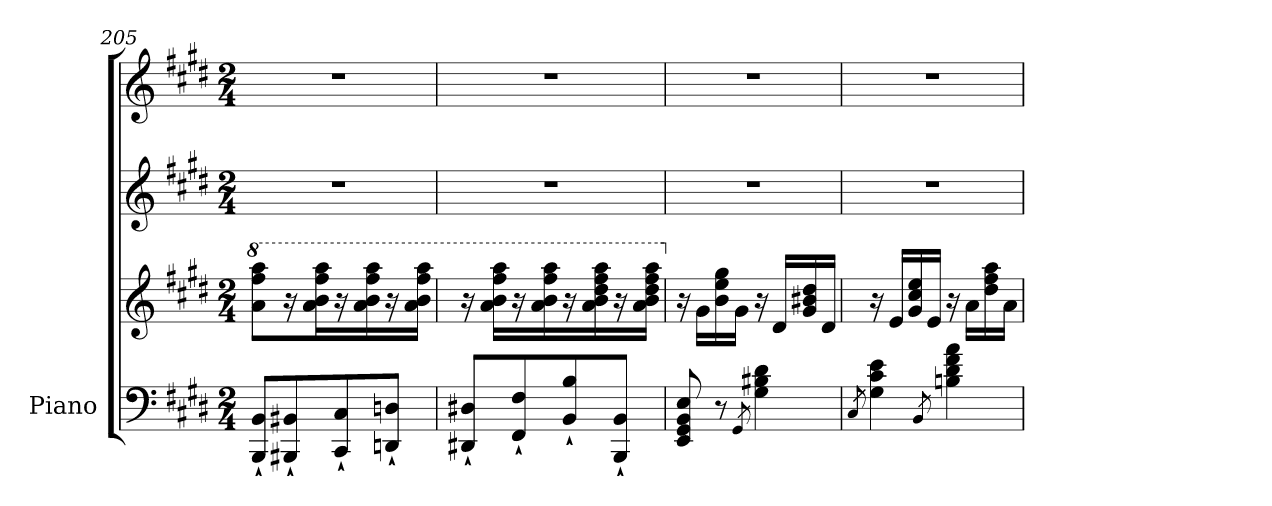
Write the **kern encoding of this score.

**kern	**kern	**kern	**kern
*part1	*part1	*part1	*part1
*staff4	*staff3	*staff2	*staff1
*I"Piano	*	*	*
*I'Pno.	*	*	*
!!LO:PB:g=z
*clefF4	*clefG2	*clefG2	*clefG2
*k[f#c#g#d#]	*k[f#c#g#d#]	*k[f#c#g#d#]	*k[f#c#g#d#]
*M2/4	*M2/4	*M2/4	*M2/4
*	*8va	*	*
=205	=205	=205	=205
8BBB/` 8BB/`L	8aa\ 8fff#\ 8aaa\L	2r	2r
8BBB#X/` 8BB#X/`	16r	.	.
.	16aa\ 16bb\ 16fff#\ 16aaa\L	.	.
8CC#/` 8C#/`	16r	.	.
.	16aa\ 16bb\ 16fff#\ 16aaa\	.	.
8DDn/` 8Dn/`J	16r	.	.
.	16aa\ 16bb\ 16fff#\ 16aaa\JJ	.	.
=206	=206	=206	=206
8DD#X/` 8D#X/`L	16r	2r	2r
.	16aa\ 16bb\ 16fff#\ 16aaa\LL	.	.
8FF#/` 8F#/`	16r	.	.
.	16aa\ 16bb\ 16fff#\ 16aaa\	.	.
8BB/` 8B/`	16r	.	.
.	16aa\ 16bb\ 16ddd#\ 16fff#\ 16aaa\	.	.
8BBB/` 8BB/`J	16r	.	.
.	16aa\ 16bb\ 16ddd#\ 16fff#\ 16aaa\JJ	.	.
=207	=207	=207	=207
*	*X8va	*	*
8EE/ 8GG#/ 8BB/ 8E/	16r	2r	2r
.	16g#\LL	.	.
8r	16b\ 16ee\ 16gg#\	.	.
.	16g#\JJ	.	.
8qGG#/	.	.	.
4G#\ 4B#X\ 4d#\	16r	.	.
.	16d#/LL	.	.
.	16g#/ 16b#X/ 16dd#/	.	.
.	16d#/JJ	.	.
=208	=208	=208	=208
8qC#/	.	.	.
4G#\ 4c#\ 4e\	16r	2r	2r
.	16e/LL	.	.
.	16g#/ 16cc#/ 16ee/	.	.
.	16e/JJ	.	.
8qBB/	.	.	.
4Bn\ 4d#\ 4f#\ 4a\	16r	.	.
.	16a\LL	.	.
.	16dd#\ 16ff#\ 16aa\	.	.
.	16a\JJ	.	.
=	=	=	=
*-	*-	*-	*-
